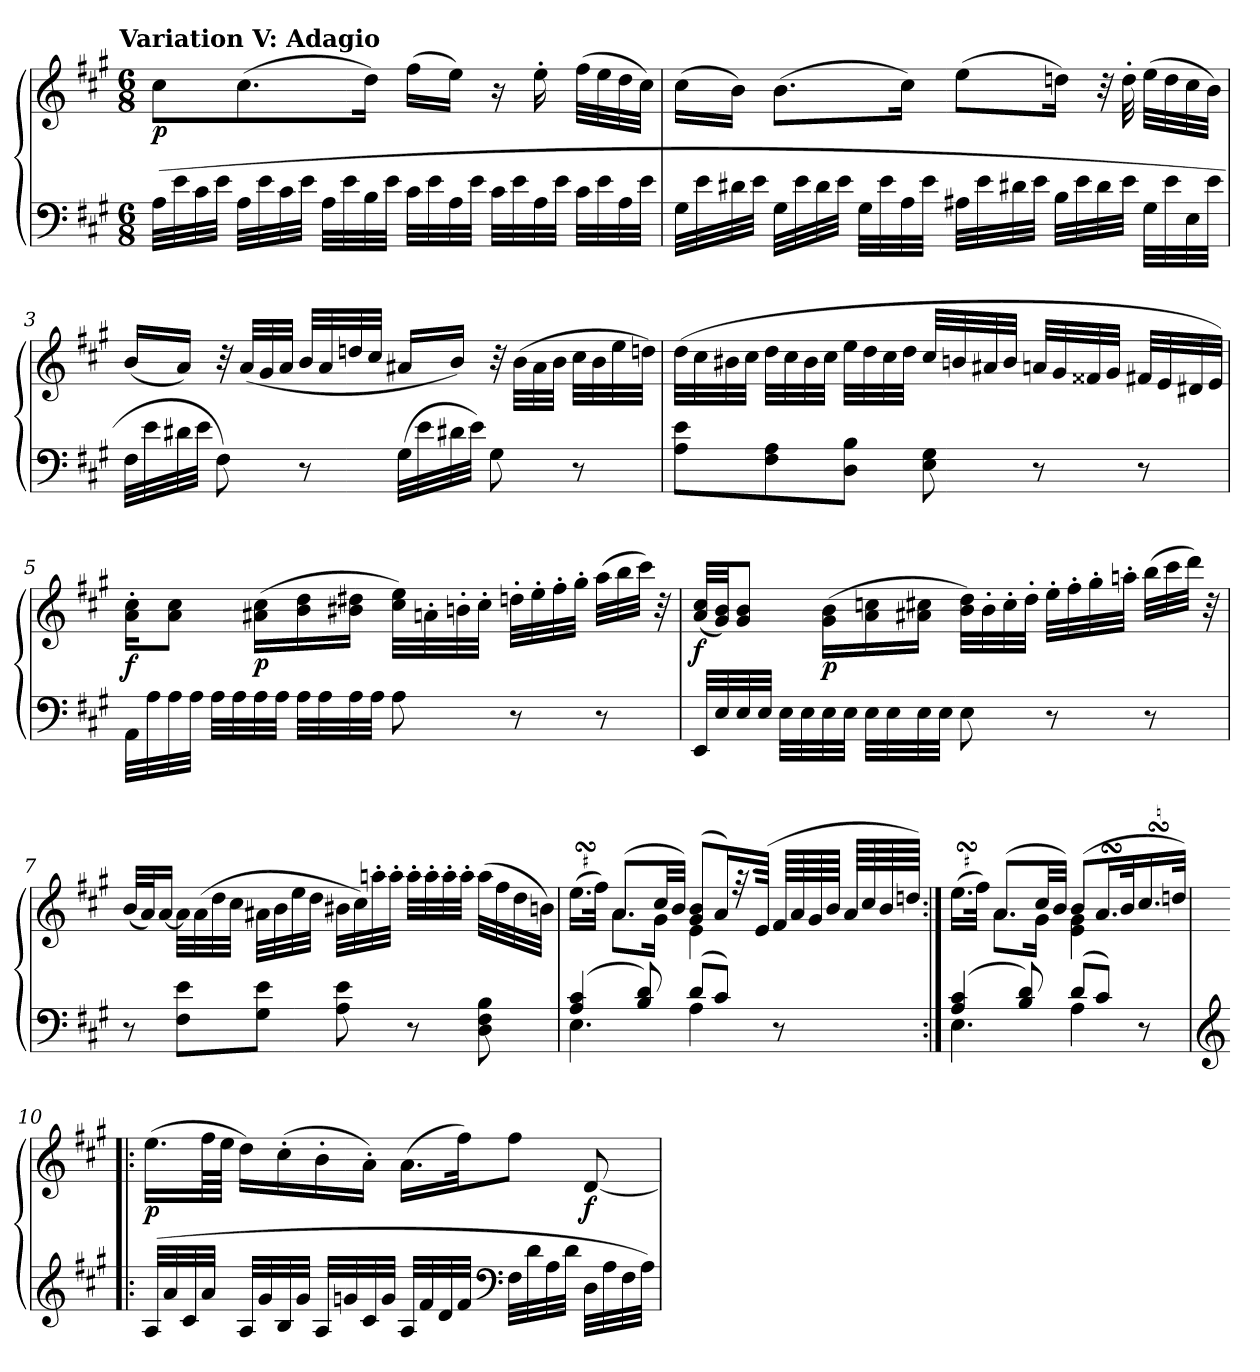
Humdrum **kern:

**kern	**kern	**dynam
*part1	*part1	*part1
*staff2	*staff1	*staff1/2
*clefF4	*clefG2	*
*k[f#c#g#]	*k[f#c#g#]	*
*A:	*A:	*
!!LO:TX:omd:t=Variation V&colon; Adagio
*M6/8	*M6/8	*
*MM52	*MM52	*
=1	=1	=1
(32ALLL	8cc#L	p
32e	.	.
32c#	.	.
32eJJJ	.	.
32ALLL	(8.cc#	.
32e	.	.
32c#	.	.
32eJJJ	.	.
32ALLL	.	.
32e	.	.
32B	16ddJk)	.
32eJJJ	.	.
32c#LLL	(16ff#LL	.
32e	.	.
32A	16eeJJ)	.
32eJJJ	.	.
32c#LLL	16r	.
32e	.	.
32A	16ee'	.
32eJJJ	.	.
32c#LLL	(32ff#LLL	.
32e	32ee	.
32A	32dd	.
32eJJJ	32cc#JJJ)	.
=2	=2	=2
32G#LLL	(16cc#LL	.
32e	.	.
32d#X	16bJJ)	.
32eJJJ	.	.
32G#LLL	(8.bL	.
32e	.	.
32d#	.	.
32eJJJ	.	.
32G#LLL	.	.
32e	.	.
32A	16cc#Jk)	.
32eJJJ	.	.
32A#XLLL	(8eeL	.
32e	.	.
32d#X	.	.
32eJJJ	.	.
32BLLL	16ddnJk)	.
32e	.	.
32d#	32r	.
32eJJJ	32dd'	.
32G#LLL	(32eeLLL	.
32e	32dd	.
32E	32cc#	.
32eJJJ	32bJJJ)	.
=3	=3	=3
32F#LLL	(16bLL	.
32e	.	.
32d#X	16aJJ)	.
32eJJJ	.	.
8F#)	32r	.
.	(32aLLL	.
.	32g#	.
.	32aJJJ	.
8r	32b/LLL	.
.	32a/	.
.	32ddn/	.
.	32cc#/JJJ	.
(32G#LLL	16a#XLL	.
32e	.	.
32d#X	16bJJ)	.
32eJJJ)	.	.
8G#	32r	.
.	(32b\LLL	.
.	32a#\	.
.	32b\JJJ	.
8r	32cc#LLL	.
.	32b	.
.	32ee	.
.	32ddnJJJ)	.
=4	=4	=4
8A 8eL	(32ddLLL	.
.	32cc#	.
.	32b#X	.
.	32cc#JJJ	.
8F# 8A	32ddLLL	.
.	32cc#	.
.	32b#	.
.	32cc#JJJ	.
8D 8BJ	32eeLLL	.
.	32dd	.
.	32cc#	.
.	32ddJJJ	.
8E 8G#	32cc#/LLL	.
.	32bn/	.
.	32a#X/	.
.	32b/JJJ	.
8r	32anLLL	.
.	32g#	.
.	32f##X	.
.	32g#JJJ	.
8r	32f#XLLL	.
.	32e	.
.	32d#X	.
.	32eJJJ)	.
=5	=5	=5
32AALLL	16a'\ 16cc#'\KL	f
32A	.	.
32A	8a\ 8cc#\J	.
32AJJJ	.	.
32ALLL	.	.
32A	.	.
32A	(16a#X 16cc#LL	p
32AJJJ	.	.
32ALLL	16b 16dd	.
32A	.	.
32A	16b#X 16dd#XJJ	.
32AJJJ	.	.
8A	32cc# 32eeLLL)	.
.	32an'	.
.	32bn'	.
.	32cc#'JJJ	.
8r	32ddn'LLL	.
.	32ee'	.
.	32ff#'	.
.	32gg#'JJJ	.
8r	(32aaLLL	.
.	32bb	.
.	32ccc#JJJ)	.
.	32r	.
=6	=6	=6
32EELLL	(32a 32cc#LLL	f
32E	32g# 32bJJ)	.
32E	8g# 8bJ	.
32EJJJ	.	.
32ELLL	.	.
32E	.	.
32E	(16g#\ 16b\LL	p
32EJJJ	.	.
32ELLL	16a\ 16ccn\	.
32E	.	.
32E	16a#X\ 16cc#X\JJ	.
32EJJJ	.	.
8E	32b 32ddLLL)	.
.	32b'	.
.	32cc#'	.
.	32dd'JJJ	.
8r	32ee'LLL	.
.	32ff#'	.
.	32gg#'	.
.	32aan'JJJ	.
8r	(32bbLLL	.
.	32ccc#	.
.	32dddJJJ)	.
.	32r	.
=7	=7	=7
8r	(32bLLL	.
.	32aJ)	.
.	[16aJJ	.
8F# 8eL	32aLLL]	.
.	(32a	.
.	32dd	.
.	32cc#JJJ	.
8G# 8eJ	32a#XLLL	.
.	32b	.
.	32ee	.
.	32ddJJJ	.
8A 8e	32b#XLLL	.
.	32cc#)	.
.	32aan'	.
.	32aa'JJJ	.
8r	32aa'LLL	.
.	32aa'	.
.	32aa'	.
.	32aa'JJJ	.
8D 8F# 8B	(32aaLLL	.
.	32ff#	.
.	32dd	.
.	32bnJJJ)	.
=8	=8	=8
*^	*^	*
!	!	!	!LO:TURN:lacc=#	!
(4A 4c#	4.E	8ryy	(>16.eeSSsLL	.
.	.	.	32ff#JJk)	.
.	.	(8.aL	8.aL	.
8B 8d)	.	.	.	.
.	.	32cc#LL	16g#Jk	.
.	.	32bJJJ)	.	.
(8dL	4A	(8g# 8bL	4e	.
8c#J)	.	16aL)	.	.
.	.	32.r	.	.
.	.	(<64eJJkk	.	.
8r	8ryy	64f#LLLL	8ryy	.
.	.	64a	.	.
.	.	64g#	.	.
.	.	64bJJJJ	.	.
.	.	64a/LLLL	.	.
.	.	64cc#/	.	.
.	.	64b/	.	.
.	.	64ddn/JJJJ)	.	.
=9:|!	=9:|!	=9:|!	=9:|!	=9:|!
!	!	!	!LO:TURN:lacc=#	!
(4A 4c#	4.E	8ryy	(>16.eeSSsLL	.
.	.	.	32ff#JJk)	.
.	.	(8.aL	8.aL	.
8B 8d)	.	.	.	.
.	.	32cc#LL	16g#Jk	.
.	.	32bJJJ)	.	.
(8dL	4A	(8bL	4e 4g#	.
8c#J)	.	16.aSSsL	.	.
.	.	32bK	.	.
8r	8ryy	16.cc#SsS	8ryy	.
.	.	32ddJJk)	.	.
*v	*v	*	*	*
*	*v	*v	*
=10!|:	=10!|:	=10!|:
*clefG2	*	*
(>32ALLL	(16.eeLL	p
32a	.	.
32c#	.	.
32aJJJ	64ff#LL	.
.	64eeJJJJ	.
32ALLL	16ddLL)	.
32g#	.	.
32B	(16cc#'	.
32g#JJJ	.	.
32ALLL	16b'	.
32gn	.	.
32c#	16a'JJ)	.
32gJJJ	.	.
32ALLL	(16.aLL	.
32f#	.	.
32d	.	.
32f#JJJ	32ff#JK)	.
*clefF4	*	*
32F#LLL	8ff#J	.
32d	.	.
32A	.	.
32dJJJ	.	.
32DLLL	[8d	f
32A	.	.
32F#	.	.
32AJJJ)	.	.
=	=	=
*-	*-	*-
